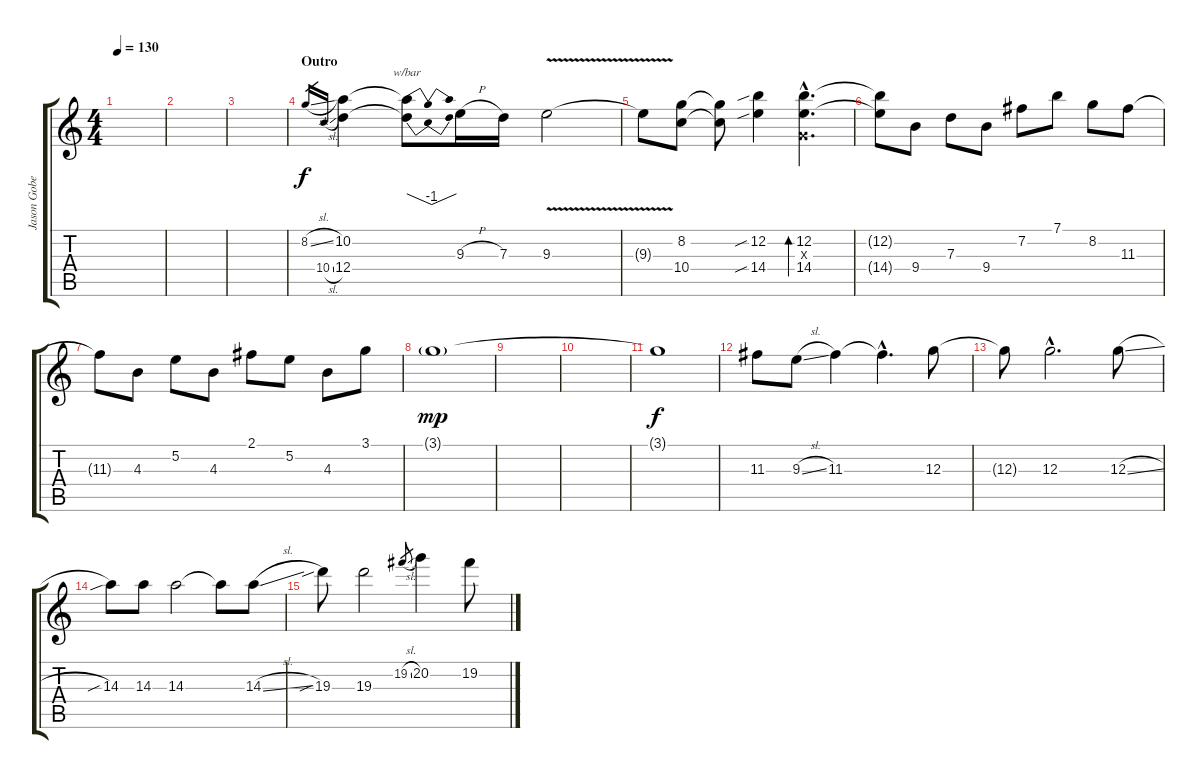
\track ("Jason Gobel" "Jason Gobe") {instrument electricguitarclean}
\staff {score tabs}
\tuning (E4 B3 G3 D3 A2 E2) {hide}
\ts (4 4)
\tempo 130
\clef g2
\ks c
|
|
|
\section ("" "Outro")
8.2{sl}.16{gr} 10.4{sl}.16{gr} (10.2 12.4).4 (10.2{t} 12.4{t}).8{tbe (dip default 0 0 30 -4 60 0)} 9.3{h}.16 7.3.16 9.3{v}.2 |
9.3{t}.8 (8.2 10.4).8 (8.2{t} 10.4{t}).8 (12.2{sib} 14.4{sib}).4 (12.2{hac} 0.3{hac x} 14.4{hac}).4{d bd 480} |
(12.2{t} 14.4{t}).8 9.4.8 7.3.8 9.4.8 7.2.8 7.1.8 8.2.8 11.3.8 |
11.3{t}.8 4.3.8 5.2.8 4.3.8 2.1.8 5.2.8 4.3.8 3.1.8 |
3.1{g}.1{dy mp} |
|
|
3.1{t}.1{dy f} |
11.3.8 9.3{sl}.8 11.3.4 11.3{hac t}.4{d} 12.3.8 |
12.3{t}.8 12.3{hac}.2{d} 12.3{sl}.8 |
14.3{sib}.8 14.3.8 14.3.2 14.3{t}.8 14.3{sl}.8 |
19.3{sib}.8 19.3.2 19.2{sl}.8{gr} 20.2.4 19.2.8
